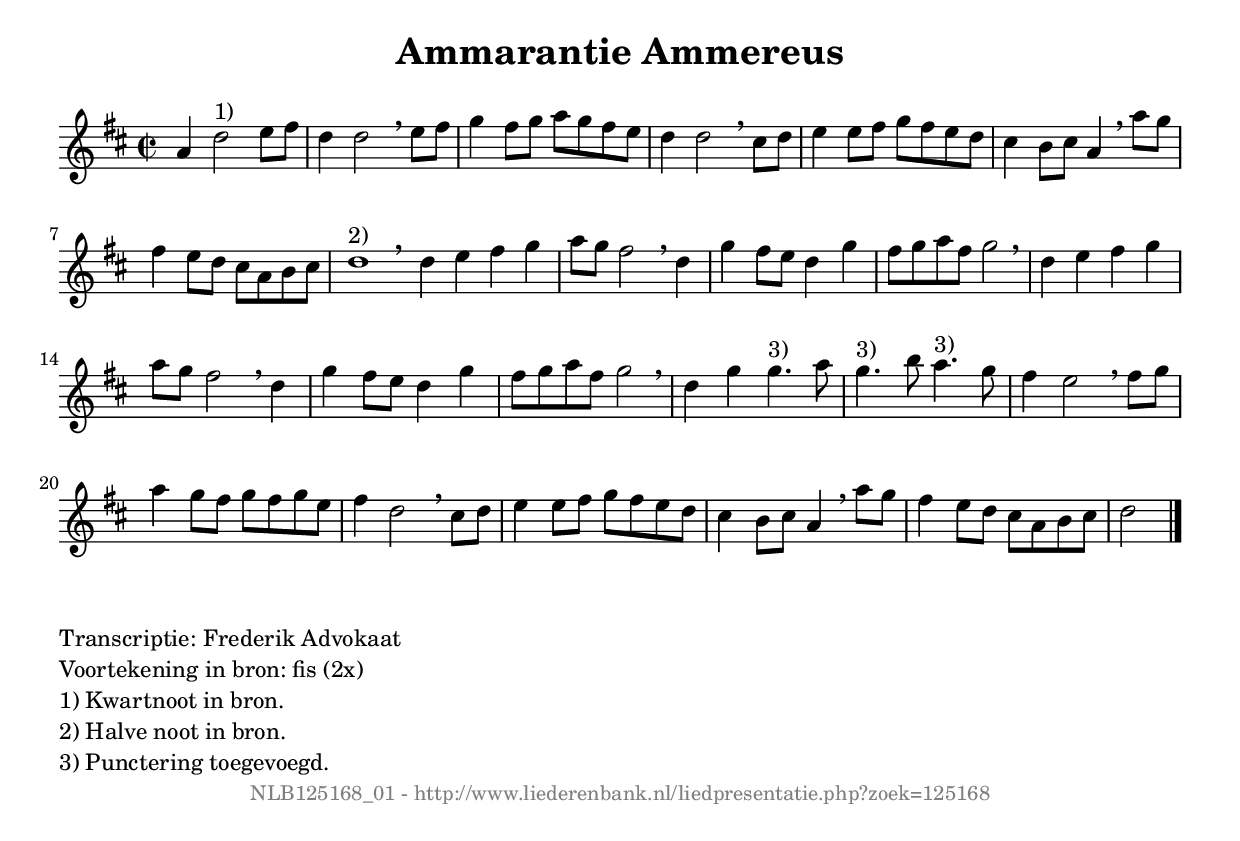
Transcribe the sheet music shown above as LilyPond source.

%
% produced by wce2krn 1.64 (7 June 2014)
%
\version"2.16"
#(append! paper-alist '(("long" . (cons (* 210 mm) (* 2000 mm)))))
#(set-default-paper-size "long")
sb = {\breathe}
mBreak = {\breathe }
bBreak = {\breathe }
x = {\once\override NoteHead #'style = #'cross }
gl=\glissando
itime={\override Staff.TimeSignature #'stencil = ##f }
ficta = {\once\set suggestAccidentals = ##t}
fine = {\once\override Score.RehearsalMark #'self-alignment-X = #1 \mark \markup {\italic{Fine}}}
dc = {\once\override Score.RehearsalMark #'self-alignment-X = #1 \mark \markup {\italic{D.C.}}}
dcf = {\once\override Score.RehearsalMark #'self-alignment-X = #1 \mark \markup {\italic{D.C. al Fine}}}
dcc = {\once\override Score.RehearsalMark #'self-alignment-X = #1 \mark \markup {\italic{D.C. al Coda}}}
ds = {\once\override Score.RehearsalMark #'self-alignment-X = #1 \mark \markup {\italic{D.S.}}}
dsf = {\once\override Score.RehearsalMark #'self-alignment-X = #1 \mark \markup {\italic{D.S. al Fine}}}
dsc = {\once\override Score.RehearsalMark #'self-alignment-X = #1 \mark \markup {\italic{D.S. al Coda}}}
pv = {\set Score.repeatCommands = #'((volta "1"))}
sv = {\set Score.repeatCommands = #'((volta "2"))}
tv = {\set Score.repeatCommands = #'((volta "3"))}
qv = {\set Score.repeatCommands = #'((volta "4"))}
xv = {\set Score.repeatCommands = #'((volta #f))}
\header{ tagline = ""
title = "Ammarantie Ammereus"
}
\score {{
\key d \major
\relative g'
{
\set melismaBusyProperties = #'()
\time 2/2
\tempo 4=120
\override Score.MetronomeMark #'transparent = ##t
\override Score.RehearsalMark #'break-visibility = #(vector #t #t #f)
a4 d2^"1)" e8 fis d4 d2 \sb e8 fis g4 fis8 g a g fis e d4 d2 \mBreak
cis8 d e4 e8 fis g fis e d cis4 b8 cis a4 \sb a'8 g fis4 e8 d cis a b cis d1^"2)" \bar ":|" \bBreak
d4 e fis g a8 g fis2 \sb d4 g fis8 e d4 g fis8 g a fis g2 \mBreak \bar "|"
d4 e fis g a8 g fis2 \sb d4 g fis8 e d4 g fis8 g a fis g2 \mBreak \bar "|"
d4 g g4.^"3)" a8 g4.^"3)" b8 a4.^"3)" g8 fis4 e2 \sb fis8 g a4 g8 fis g fis g e fis4 d2 \mBreak
cis8 d e4 e8 fis g fis e d cis4 b8 cis a4 \sb a'8 g fis4 e8 d cis a b cis d2 \bar "|."
 }}
 \midi { }
 \layout {
            indent = 0.0\cm
}
}
\markup { \wordwrap-string #" 
Transcriptie: Frederik Advokaat

Voortekening in bron: fis (2x)

1) Kwartnoot in bron.

2) Halve noot in bron.

3) Punctering toegevoegd.
"}
\markup { \vspace #0 } \markup { \with-color #grey \fill-line { \center-column { \smaller "NLB125168_01 - http://www.liederenbank.nl/liedpresentatie.php?zoek=125168" } } }
